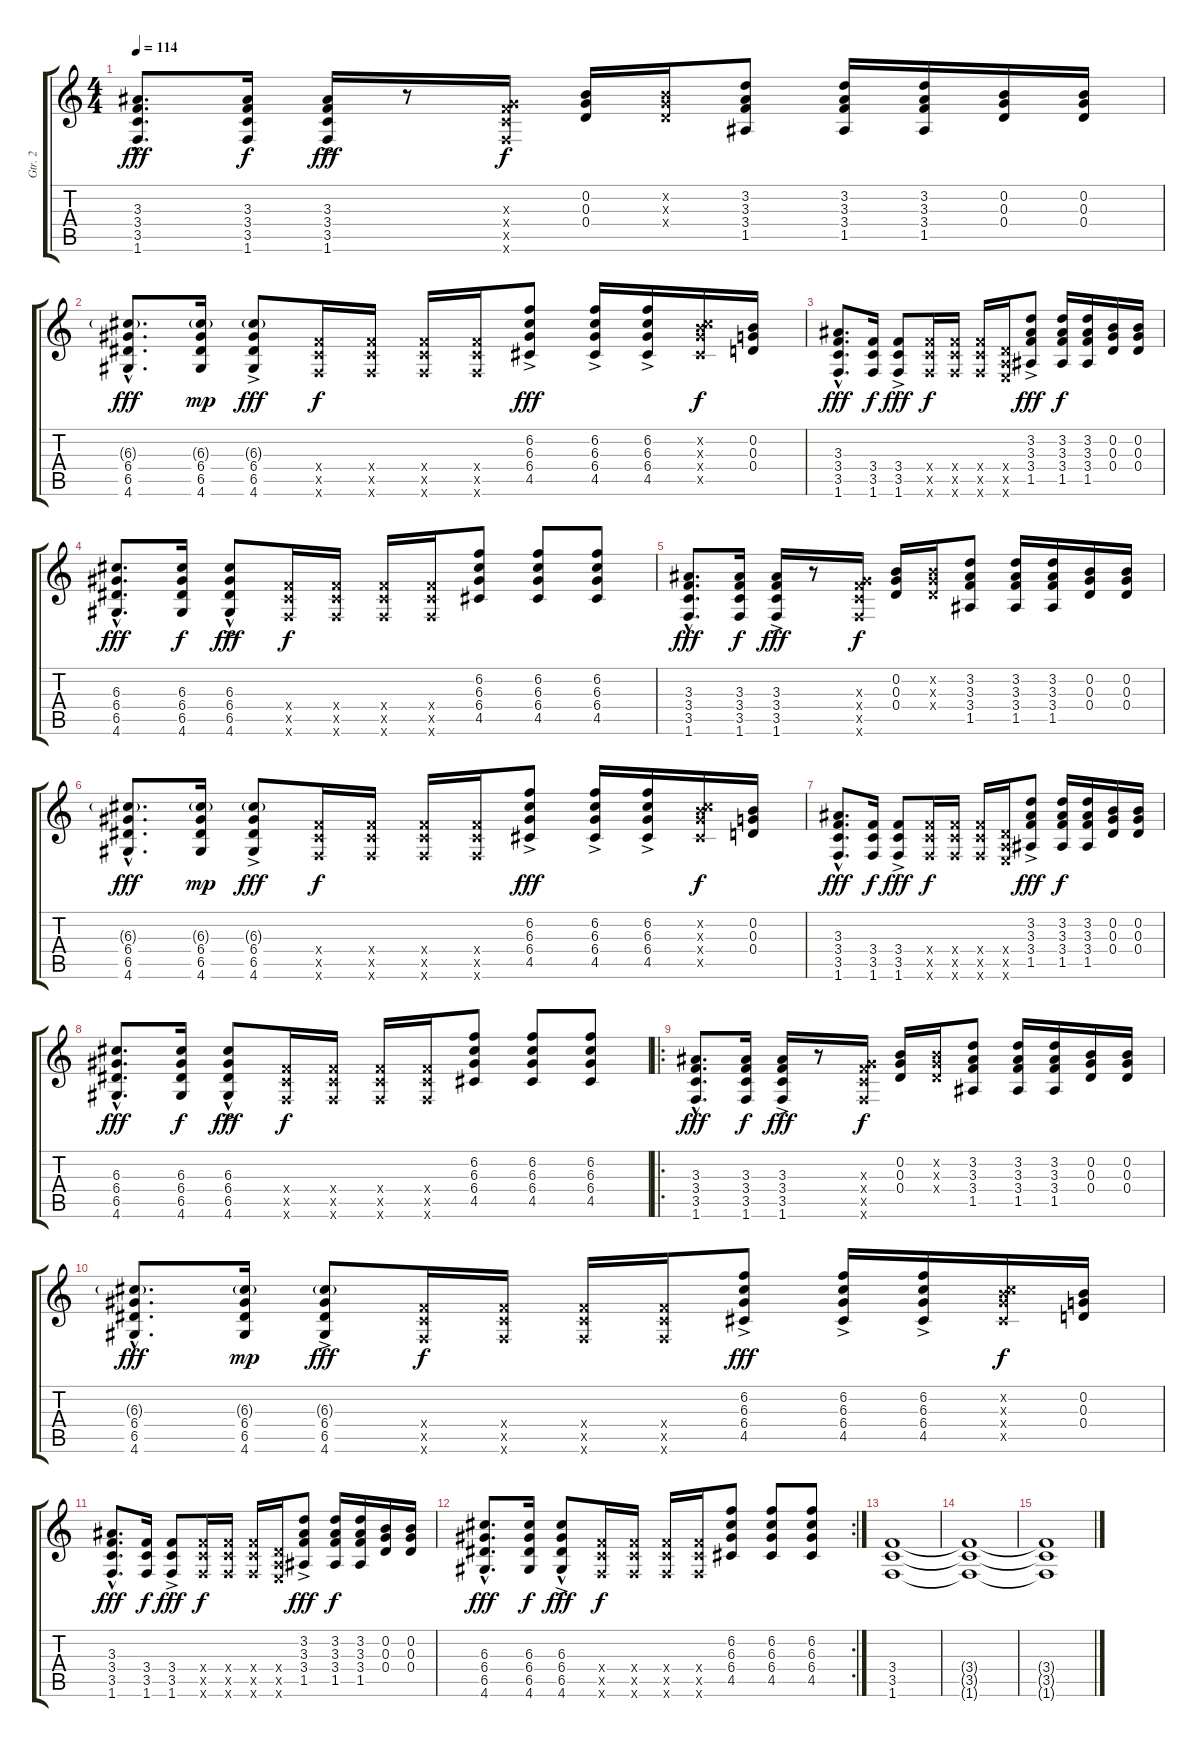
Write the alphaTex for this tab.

\track ("Gtr. 2" "Gtr. 2") {instrument distortionguitar}
\staff {score tabs}
\tuning (E4 B3 G3 D3 A2 E2) {hide}
\ts (4 4)
\tempo 114
\clef g2
\ks c
(3.3{hac} 3.4{hac} 3.5{hac} 1.6{hac}).8{d dy fff} (3.3 3.4 3.5 1.6).16{dy f} (3.3 3.4{ac} 3.5 1.6).16{dy fff} r.8 (0.3{x} 3.4{x} 3.5{x} 1.6{x}).16{dy f} (0.2 0.3 0.4).16 (0.2{x} 0.3{x} 0.4{x}).16 (3.2 3.3 3.4 1.5).8 (3.2 3.3 3.4 1.5).16 (3.2 3.3 3.4 1.5).16 (0.2 0.3 0.4).16 (0.2 0.3 0.4).16 |
(6.3{g hac} 6.4{hac} 6.5{hac} 4.6{hac}).8{d dy fff} (6.3{g} 6.4 6.5 4.6).16{dy mp} (6.3{g} 6.4 6.5 4.6{ac}).8{dy fff} (3.4{x} 3.5{x} 1.6{x}).16{dy f} (3.4{x} 3.5{x} 1.6{x}).16 (3.4{x} 3.5{x} 1.6{x}).16 (3.4{x} 3.5{x} 1.6{x}).16 (6.2 6.3{ac} 6.4 4.5).8{dy fff} (6.2 6.3 6.4 4.5{ac}).16 (6.2 6.3 6.4{ac} 4.5).16 (0.2{x} 6.3{x} 6.4{x} 4.5{x}).16{dy f} (0.2 0.3 0.4).16 |
(3.3{hac} 3.4{hac} 3.5{hac} 1.6{hac}).8{d dy fff} (3.4 3.5 1.6).16{dy f} (3.4{ac} 3.5 1.6{st}).8{dy fff} (3.4{x} 3.5{x} 1.6{x}).16{dy f} (3.4{x} 3.5{x} 1.6{x}).16 (3.4{x} 3.5{x} 1.6{x}).16 (0.4{x} 0.5{x} 0.6{x}).16 (3.2 3.3{ac} 3.4 1.5).8{dy fff} (3.2 3.3 3.4 1.5).16{dy f} (3.2 3.3 3.4 1.5).16 (0.2 0.3 0.4).16 (0.2 0.3 0.4).16 |
(6.3{hac} 6.4{hac} 6.5{hac} 4.6{hac}).8{d dy fff} (6.3 6.4 6.5 4.6).16{dy f} (6.3 6.4{hac} 6.5 4.6{ac}).8{dy fff} (3.4{x} 3.5{x} 1.6{x}).16{dy f} (3.4{x} 3.5{x} 1.6{x}).16 (3.4{x} 3.5{x} 1.6{x}).16 (3.4{x} 3.5{x} 1.6{x}).16 (6.2 6.3 6.4 4.5).8 (6.2 6.3 6.4 4.5).8 (6.2 6.3 6.4 4.5).8 |
(3.3{hac} 3.4{hac} 3.5{hac} 1.6{hac}).8{d dy fff} (3.3 3.4 3.5 1.6).16{dy f} (3.3 3.4{ac} 3.5 1.6).16{dy fff} r.8 (0.3{x} 3.4{x} 3.5{x} 1.6{x}).16{dy f} (0.2 0.3 0.4).16 (0.2{x} 0.3{x} 0.4{x}).16 (3.2 3.3 3.4 1.5).8 (3.2 3.3 3.4 1.5).16 (3.2 3.3 3.4 1.5).16 (0.2 0.3 0.4).16 (0.2 0.3 0.4).16 |
(6.3{g hac} 6.4{hac} 6.5{hac} 4.6{hac}).8{d dy fff} (6.3{g} 6.4 6.5 4.6).16{dy mp} (6.3{g} 6.4 6.5 4.6{ac}).8{dy fff} (3.4{x} 3.5{x} 1.6{x}).16{dy f} (3.4{x} 3.5{x} 1.6{x}).16 (3.4{x} 3.5{x} 1.6{x}).16 (3.4{x} 3.5{x} 1.6{x}).16 (6.2 6.3{ac} 6.4 4.5).8{dy fff} (6.2 6.3 6.4 4.5{ac}).16 (6.2 6.3 6.4{ac} 4.5).16 (0.2{x} 6.3{x} 6.4{x} 4.5{x}).16{dy f} (0.2 0.3 0.4).16 |
(3.3{hac} 3.4{hac} 3.5{hac} 1.6{hac}).8{d dy fff} (3.4 3.5 1.6).16{dy f} (3.4{ac} 3.5 1.6{st}).8{dy fff} (3.4{x} 3.5{x} 1.6{x}).16{dy f} (3.4{x} 3.5{x} 1.6{x}).16 (3.4{x} 3.5{x} 1.6{x}).16 (0.4{x} 0.5{x} 0.6{x}).16 (3.2 3.3{ac} 3.4 1.5).8{dy fff} (3.2 3.3 3.4 1.5).16{dy f} (3.2 3.3 3.4 1.5).16 (0.2 0.3 0.4).16 (0.2 0.3 0.4).16 |
(6.3{hac} 6.4{hac} 6.5{hac} 4.6{hac}).8{d dy fff} (6.3 6.4 6.5 4.6).16{dy f} (6.3 6.4{hac} 6.5 4.6{ac}).8{dy fff} (3.4{x} 3.5{x} 1.6{x}).16{dy f} (3.4{x} 3.5{x} 1.6{x}).16 (3.4{x} 3.5{x} 1.6{x}).16 (3.4{x} 3.5{x} 1.6{x}).16 (6.2 6.3 6.4 4.5).8 (6.2 6.3 6.4 4.5).8 (6.2 6.3 6.4 4.5).8 |
\ro
(3.3{hac} 3.4{hac} 3.5{hac} 1.6{hac}).8{d dy fff} (3.3 3.4 3.5 1.6).16{dy f} (3.3 3.4{ac} 3.5 1.6).16{dy fff} r.8 (0.3{x} 3.4{x} 3.5{x} 1.6{x}).16{dy f} (0.2 0.3 0.4).16 (0.2{x} 0.3{x} 0.4{x}).16 (3.2 3.3 3.4 1.5).8 (3.2 3.3 3.4 1.5).16 (3.2 3.3 3.4 1.5).16 (0.2 0.3 0.4).16 (0.2 0.3 0.4).16 |
(6.3{g hac} 6.4{hac} 6.5{hac} 4.6{hac}).8{d dy fff} (6.3{g} 6.4 6.5 4.6).16{dy mp} (6.3{g} 6.4 6.5 4.6{ac}).8{dy fff} (3.4{x} 3.5{x} 1.6{x}).16{dy f} (3.4{x} 3.5{x} 1.6{x}).16 (3.4{x} 3.5{x} 1.6{x}).16 (3.4{x} 3.5{x} 1.6{x}).16 (6.2 6.3{ac} 6.4 4.5).8{dy fff} (6.2 6.3 6.4 4.5{ac}).16 (6.2 6.3 6.4{ac} 4.5).16 (0.2{x} 6.3{x} 6.4{x} 4.5{x}).16{dy f} (0.2 0.3 0.4).16 |
(3.3{hac} 3.4{hac} 3.5{hac} 1.6{hac}).8{d dy fff} (3.4 3.5 1.6).16{dy f} (3.4{ac} 3.5 1.6{st}).8{dy fff} (3.4{x} 3.5{x} 1.6{x}).16{dy f} (3.4{x} 3.5{x} 1.6{x}).16 (3.4{x} 3.5{x} 1.6{x}).16 (0.4{x} 0.5{x} 0.6{x}).16 (3.2 3.3{ac} 3.4 1.5).8{dy fff} (3.2 3.3 3.4 1.5).16{dy f} (3.2 3.3 3.4 1.5).16 (0.2 0.3 0.4).16 (0.2 0.3 0.4).16 |
\rc 2
(6.3{hac} 6.4{hac} 6.5{hac} 4.6{hac}).8{d dy fff} (6.3 6.4 6.5 4.6).16{dy f} (6.3 6.4{hac} 6.5 4.6{ac}).8{dy fff} (3.4{x} 3.5{x} 1.6{x}).16{dy f} (3.4{x} 3.5{x} 1.6{x}).16 (3.4{x} 3.5{x} 1.6{x}).16 (3.4{x} 3.5{x} 1.6{x}).16 (6.2 6.3 6.4 4.5).8 (6.2 6.3 6.4 4.5).8 (6.2 6.3 6.4 4.5).8 |
(3.4 3.5 1.6).1{volume 14} |
(3.4{t} 3.5{t} 1.6{t}).1{volume 8} |
(3.4{t} 3.5{t} 1.6{t}).1{volume 4}
